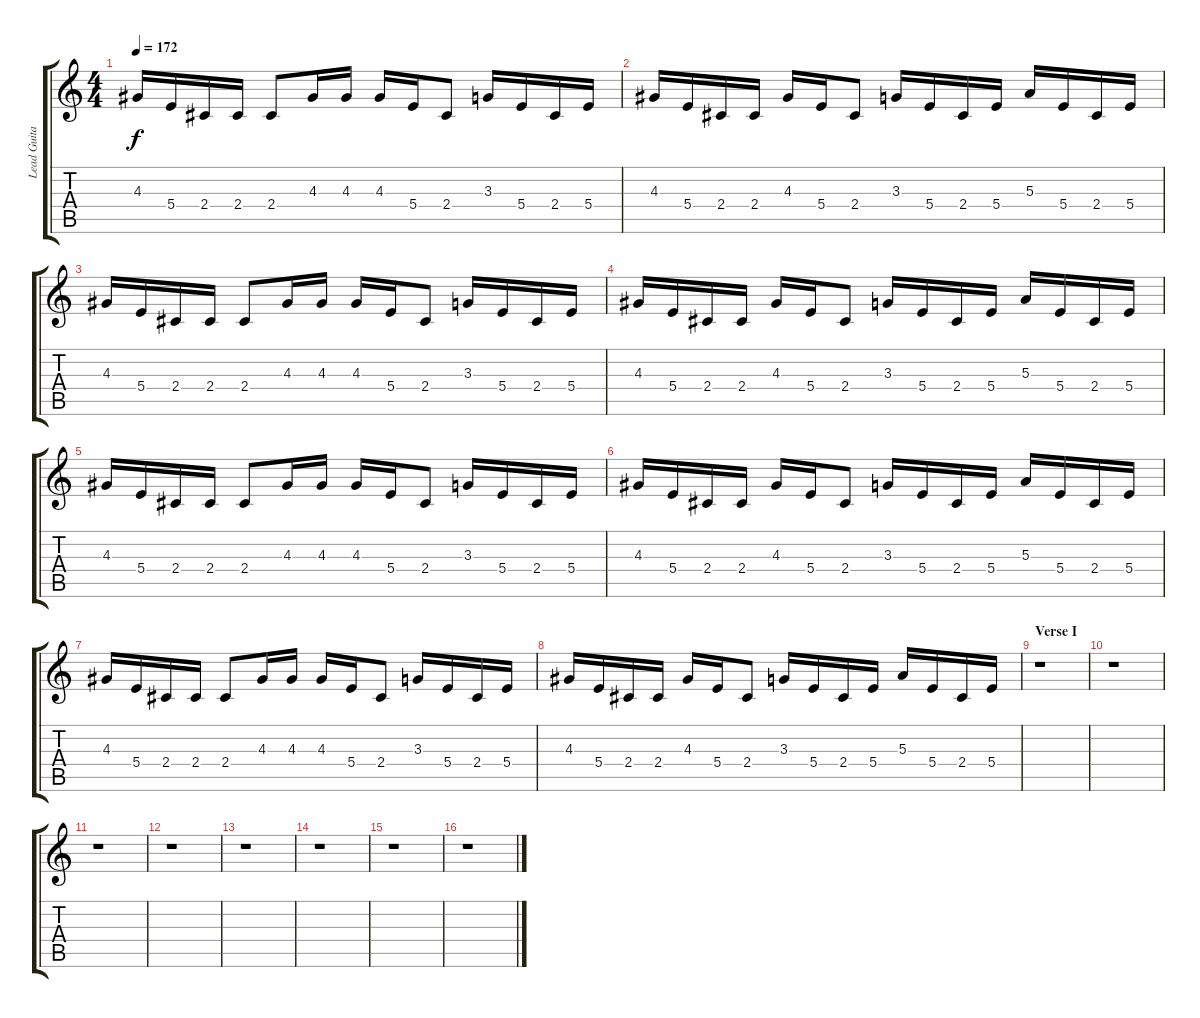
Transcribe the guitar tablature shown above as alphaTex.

\track ("Lead Guitar" "Lead Guita") {instrument overdrivenguitar}
\staff {score tabs}
\tuning (Db4 Ab3 E3 B2 Gb2 Db2) {hide}
\ts (4 4)
\tempo 172
\clef g2
\ks c
4.3.16{dy f} 5.4.16 2.4.16 2.4.16 2.4.8 4.3.16 4.3.16 4.3.16 5.4.16 2.4.8 3.3.16 5.4.16 2.4.16 5.4.16 |
4.3.16 5.4.16 2.4.16 2.4.16 4.3.16 5.4.16 2.4.8 3.3.16 5.4.16 2.4.16 5.4.16 5.3.16 5.4.16 2.4.16 5.4.16 |
4.3.16 5.4.16 2.4.16 2.4.16 2.4.8 4.3.16 4.3.16 4.3.16 5.4.16 2.4.8 3.3.16 5.4.16 2.4.16 5.4.16 |
4.3.16 5.4.16 2.4.16 2.4.16 4.3.16 5.4.16 2.4.8 3.3.16 5.4.16 2.4.16 5.4.16 5.3.16 5.4.16 2.4.16 5.4.16 |
4.3.16 5.4.16 2.4.16 2.4.16 2.4.8 4.3.16 4.3.16 4.3.16 5.4.16 2.4.8 3.3.16 5.4.16 2.4.16 5.4.16 |
4.3.16 5.4.16 2.4.16 2.4.16 4.3.16 5.4.16 2.4.8 3.3.16 5.4.16 2.4.16 5.4.16 5.3.16 5.4.16 2.4.16 5.4.16 |
4.3.16 5.4.16 2.4.16 2.4.16 2.4.8 4.3.16 4.3.16 4.3.16 5.4.16 2.4.8 3.3.16 5.4.16 2.4.16 5.4.16 |
4.3.16 5.4.16 2.4.16 2.4.16 4.3.16 5.4.16 2.4.8 3.3.16 5.4.16 2.4.16 5.4.16 5.3.16 5.4.16 2.4.16 5.4.16 |
\section ("" "Verse I")
r.1 |
r.1 |
r.1 |
r.1 |
r.1 |
r.1 |
r.1 |
r.1
